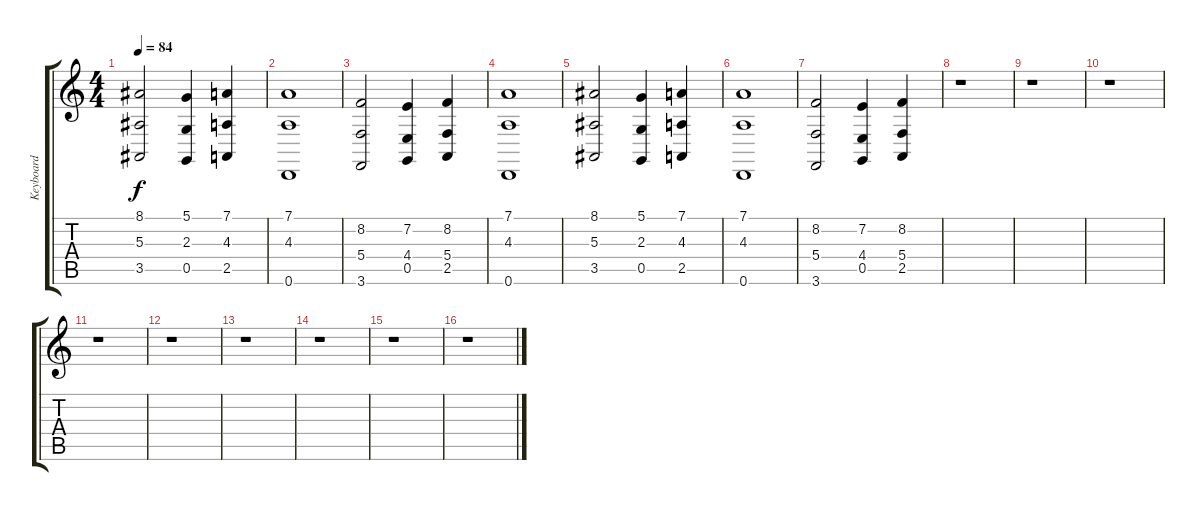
\track ("Keyboard" "Keyboard") {instrument stringensemble1}
\staff {score tabs}
\tuning (D4 A3 F3 C3 G2 D2) {hide}
\ts (4 4)
\tempo 84
\clef g2
\ks c
(8.1 5.3 3.5).2{dy f} (5.1 2.3 0.5).4 (7.1 4.3 2.5).4 |
(7.1 4.3 0.6).1 |
(8.2 5.4 3.6).2 (7.2 4.4 0.5).4 (8.2 5.4 2.5).4 |
(7.1 4.3 0.6).1 |
(8.1 5.3 3.5).2 (5.1 2.3 0.5).4 (7.1 4.3 2.5).4 |
(7.1 4.3 0.6).1 |
(8.2 5.4 3.6).2 (7.2 4.4 0.5).4 (8.2 5.4 2.5).4 |
r.1 |
r.1 |
r.1 |
r.1 |
r.1 |
r.1 |
r.1 |
r.1 |
r.1
